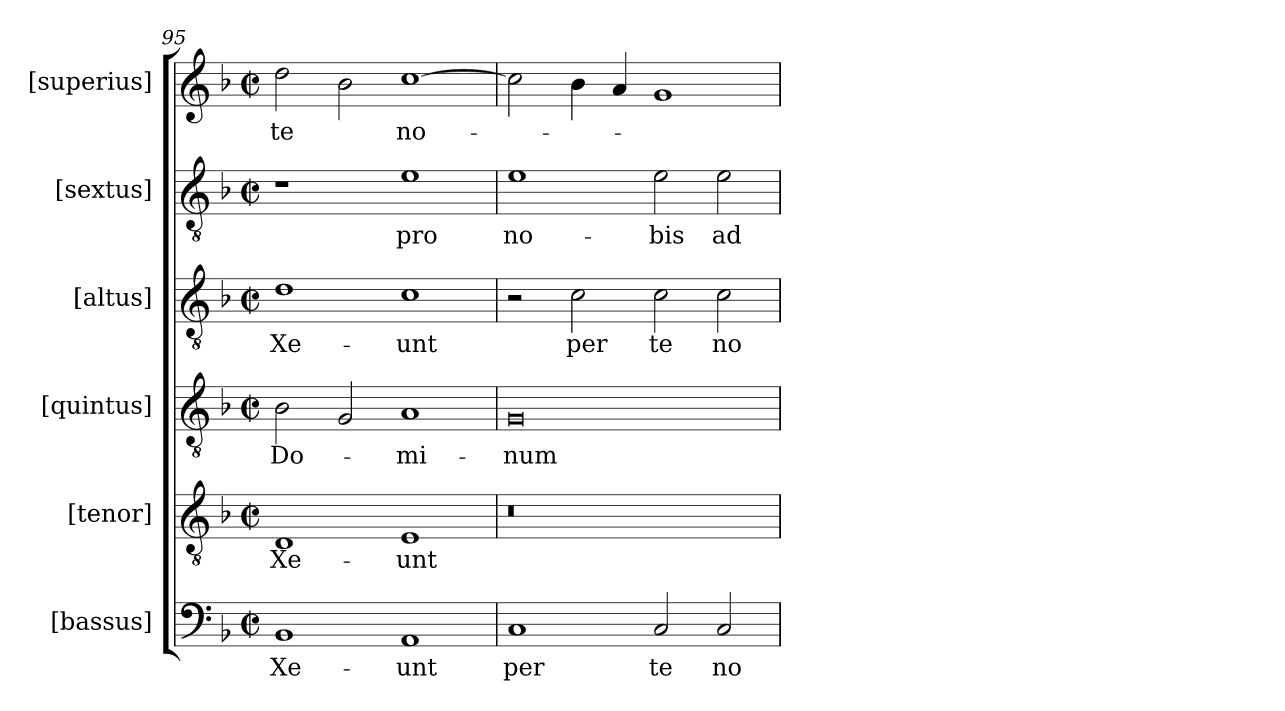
**kern	**text	**kern	**text	**kern	**text	**kern	**text	**kern	**text	**kern	**text
*part6	*part6	*part5	*part5	*part4	*part4	*part3	*part3	*part2	*part2	*part1	*part1
*staff6	*staff6	*staff5	*staff5	*staff4	*staff4	*staff3	*staff3	*staff2	*staff2	*staff1	*staff1
*I"[bassus]	*	*I"[tenor]	*	*I"[quintus]	*	*I"[altus]	*	*I"[sextus]	*	*I"[superius]	*
*I'[bassus]	*	*I'[tenor]	*	*I'[quintus]	*	*I'[altus]	*	*I'[sextus]	*	*I'[superius]	*
*clefF4	*	*clefGv2	*	*clefGv2	*	*clefGv2	*	*clefGv2	*	*clefG2	*
*k[b-]	*	*k[b-]	*	*k[b-]	*	*k[b-]	*	*k[b-]	*	*k[b-]	*
*F:	*	*F:	*	*F:	*	*F:	*	*F:	*	*F:	*
*M2/2	*	*M2/2	*	*M2/2	*	*M2/2	*	*M2/2	*	*M2/2	*
*met(c|)	*	*met(c|)	*	*met(c|)	*	*met(c|)	*	*met(c|)	*	*met(c|)	*
=95	=95	=95	=95	=95	=95	=95	=95	=95	=95	=95	=95
!	!LO:LY:b:cj	!	!LO:LY:b:cj	!	!LO:LY:b:cj	!	!LO:LY:b:cj	!	!	!	!LO:LY:b:cj
1BB-	-Xe-	1D	-Xe-	2B-\	Do-	1d	-Xe-	1r	.	2dd\	te
.	.	.	.	2G/	.	.	.	.	.	2b-\	.
!	!LO:LY:b:cj	!	!LO:LY:b:cj	!	!LO:LY:b:cj	!	!LO:LY:b:cj	!	!LO:LY:b:cj	!	!LO:LY:b:cj
1AA	-unt	1E	-unt	1A	-mi-	1c	-unt	1e	pro	[>1cc	no-
=96	=96	=96	=96	=96	=96	=96	=96	=96	=96	=96	=96
!	!LO:LY:b:cj	!	!	!	!LO:LY:b:cj	!	!	!	!LO:LY:b:cj	!	!
1C	per	0r	.	0G	-num	2r	.	1e	no-	2cc\]	.
!	!	!	!	!	!	!	!LO:LY:b:cj	!	!	!	!
.	.	.	.	.	.	2c\	per	.	.	4b-\	.
.	.	.	.	.	.	.	.	.	.	4a/	.
!	!LO:LY:b:cj	!	!	!	!	!	!LO:LY:b:cj	!	!LO:LY:b:cj	!	!
2C/	te	.	.	.	.	2c\	te	2e\	-bis	1g	.
!	!LO:LY:b:cj	!	!	!	!	!	!LO:LY:b:cj	!	!LO:LY:b:cj	!	!
2C/	no-	.	.	.	.	2c\	no-	2e\	ad	.	.
=	=	=	=	=	=	=	=	=	=	=	=
*-	*-	*-	*-	*-	*-	*-	*-	*-	*-	*-	*-
